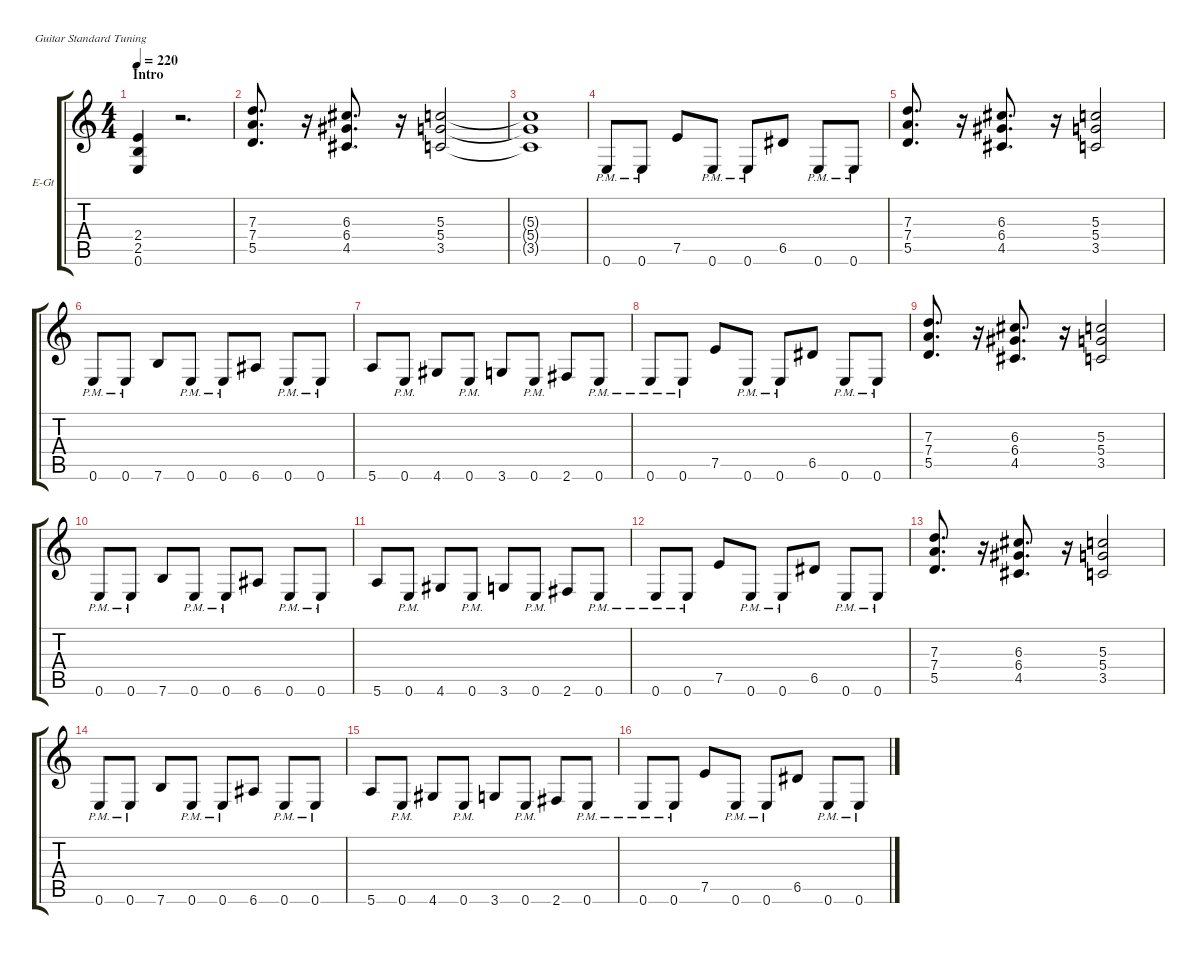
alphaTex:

\hideDynamics
\bracketExtendMode groupsimilarinstruments
\firstSystemTrackNameOrientation horizontal
\otherSystemsTrackNameOrientation horizontal
\track ("Kirk Hammet" "E-Gt") {multiBarRest instrument distortionguitar}
\staff {score tabs}
\tuning (E4 B3 G3 D3 A2 E2)
\ts (4 4)
\section ("" "Intro")
\tempo 220
\clef g2
\ks c
(2.4 2.5 0.6).4{dy fff instrument distortionguitar} r.2{d} |
(7.3 7.4 5.5).8{d} r.16 (6.3 6.4 4.5).8{d} r.16 (5.3 5.4 3.5).2 |
(5.3{t} 5.4{t} 3.5{t}).1{dy f} |
0.6{pm}.8{dy fff} 0.6{pm}.8 7.5.8 0.6{pm}.8 0.6{pm}.8 6.5.8 0.6{pm}.8 0.6{pm}.8 |
(7.3 7.4 5.5).8{d} r.16 (6.3 6.4 4.5).8{d} r.16 (5.3 5.4 3.5).2 |
0.6{pm}.8 0.6{pm}.8 7.6.8 0.6{pm}.8 0.6{pm}.8 6.6.8 0.6{pm}.8 0.6{pm}.8 |
5.6.8 0.6{pm}.8 4.6.8 0.6{pm}.8 3.6.8 0.6{pm}.8 2.6.8 0.6{pm}.8 |
0.6{pm}.8 0.6{pm}.8 7.5.8 0.6{pm}.8 0.6{pm}.8 6.5.8 0.6{pm}.8 0.6{pm}.8 |
(7.3 7.4 5.5).8{d} r.16 (6.3 6.4 4.5).8{d} r.16 (5.3 5.4 3.5).2 |
0.6{pm}.8 0.6{pm}.8 7.6.8 0.6{pm}.8 0.6{pm}.8 6.6.8 0.6{pm}.8 0.6{pm}.8 |
5.6.8 0.6{pm}.8 4.6.8 0.6{pm}.8 3.6.8 0.6{pm}.8 2.6.8 0.6{pm}.8 |
0.6{pm}.8 0.6{pm}.8 7.5.8 0.6{pm}.8 0.6{pm}.8 6.5.8 0.6{pm}.8 0.6{pm}.8 |
(7.3 7.4 5.5).8{d} r.16 (6.3 6.4 4.5).8{d} r.16 (5.3 5.4 3.5).2 |
0.6{pm}.8 0.6{pm}.8 7.6.8 0.6{pm}.8 0.6{pm}.8 6.6.8 0.6{pm}.8 0.6{pm}.8 |
5.6.8 0.6{pm}.8 4.6.8 0.6{pm}.8 3.6.8 0.6{pm}.8 2.6.8 0.6{pm}.8 |
0.6{pm}.8 0.6{pm}.8 7.5.8 0.6{pm}.8 0.6{pm}.8 6.5.8 0.6{pm}.8 0.6{pm}.8
